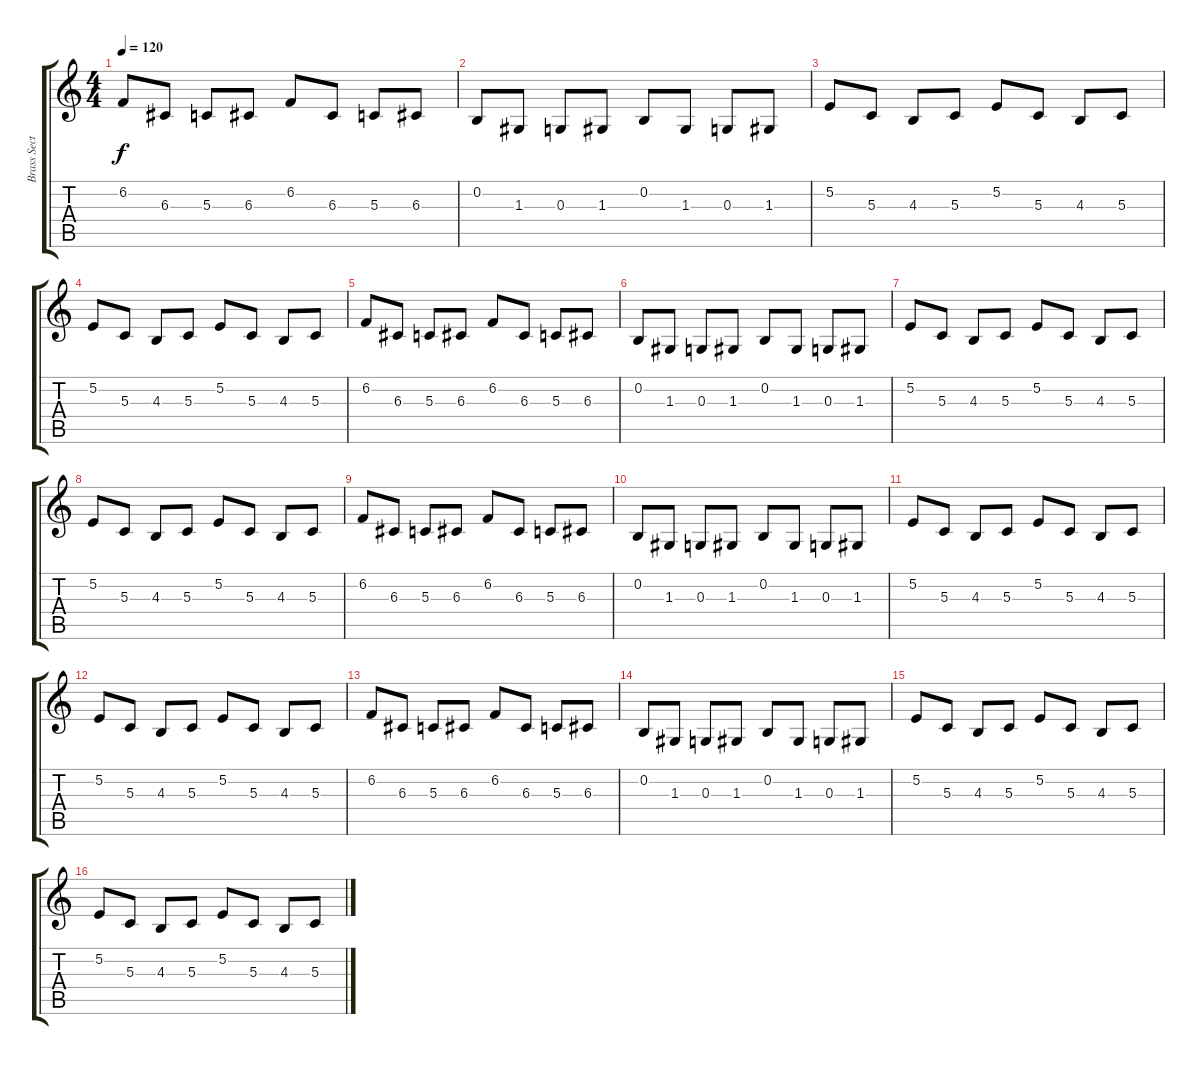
\track ("Brass Section" "Brass Sect") {instrument brasssection}
\staff {score tabs}
\tuning (E4 B3 G3 D3 A2 E2) {hide}
\ts (4 4)
\tempo 120
\clef g2
\ks c
6.2.8{dy f balance 0} 6.3.8 5.3.8 6.3.8 6.2.8{balance 16} 6.3.8 5.3.8 6.3.8 |
0.2.8{balance 0} 1.3.8 0.3.8 1.3.8 0.2.8{balance 16} 1.3.8 0.3.8 1.3.8 |
5.2.8 5.3.8 4.3.8 5.3.8 5.2.8 5.3.8 4.3.8 5.3.8 |
5.2.8 5.3.8 4.3.8 5.3.8 5.2.8 5.3.8 4.3.8 5.3.8 |
6.2.8 6.3.8 5.3.8 6.3.8 6.2.8 6.3.8 5.3.8 6.3.8 |
0.2.8 1.3.8 0.3.8 1.3.8 0.2.8 1.3.8 0.3.8 1.3.8 |
5.2.8 5.3.8 4.3.8 5.3.8 5.2.8 5.3.8 4.3.8 5.3.8 |
5.2.8 5.3.8 4.3.8 5.3.8 5.2.8 5.3.8 4.3.8 5.3.8 |
6.2.8 6.3.8 5.3.8 6.3.8 6.2.8 6.3.8 5.3.8 6.3.8 |
0.2.8 1.3.8 0.3.8 1.3.8 0.2.8 1.3.8 0.3.8 1.3.8 |
5.2.8 5.3.8 4.3.8 5.3.8 5.2.8 5.3.8 4.3.8 5.3.8 |
5.2.8 5.3.8 4.3.8 5.3.8 5.2.8 5.3.8 4.3.8 5.3.8 |
6.2.8{volume 6} 6.3.8 5.3.8 6.3.8 6.2.8 6.3.8 5.3.8 6.3.8 |
0.2.8 1.3.8 0.3.8 1.3.8 0.2.8 1.3.8 0.3.8 1.3.8 |
5.2.8 5.3.8 4.3.8 5.3.8 5.2.8 5.3.8 4.3.8 5.3.8 |
5.2.8{volume 0} 5.3.8 4.3.8 5.3.8 5.2.8 5.3.8 4.3.8 5.3.8
